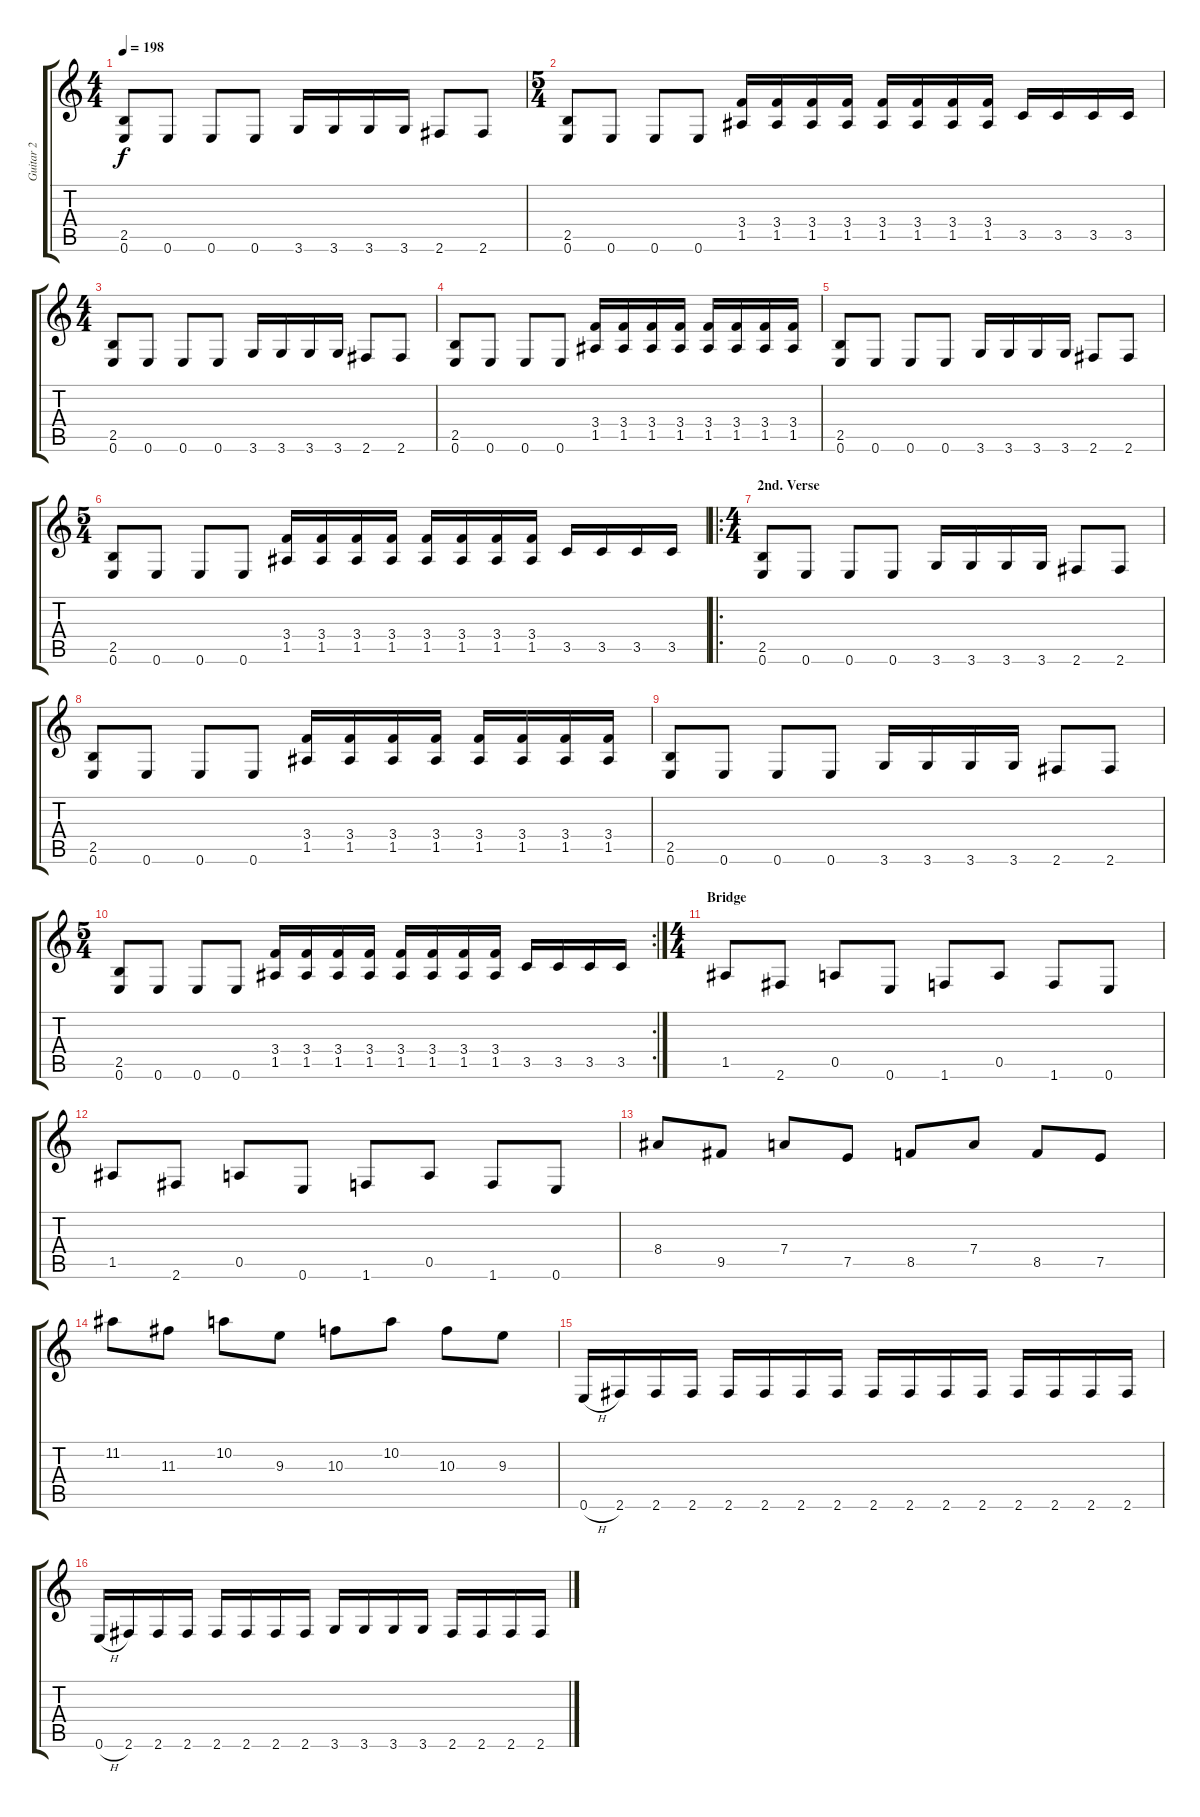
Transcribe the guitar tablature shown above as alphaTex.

\track ("Guitar 2" "Guitar 2") {instrument overdrivenguitar}
\staff {score tabs}
\tuning (E4 B3 G3 D3 A2 E2) {hide}
\ts (4 4)
\tempo 198
\clef g2
\ks c
(2.5 0.6).8{dy f} 0.6.8 0.6.8 0.6.8 3.6.16 3.6.16 3.6.16 3.6.16 2.6.8 2.6.8 |
\ts (5 4)
(2.5 0.6).8 0.6.8 0.6.8 0.6.8 (3.4 1.5).16 (3.4 1.5).16 (3.4 1.5).16 (3.4 1.5).16 (3.4 1.5).16 (3.4 1.5).16 (3.4 1.5).16 (3.4 1.5).16 3.5.16 3.5.16 3.5.16 3.5.16 |
\ts (4 4)
(2.5 0.6).8 0.6.8 0.6.8 0.6.8 3.6.16 3.6.16 3.6.16 3.6.16 2.6.8 2.6.8 |
(2.5 0.6).8 0.6.8 0.6.8 0.6.8 (3.4 1.5).16 (3.4 1.5).16 (3.4 1.5).16 (3.4 1.5).16 (3.4 1.5).16 (3.4 1.5).16 (3.4 1.5).16 (3.4 1.5).16 |
(2.5 0.6).8 0.6.8 0.6.8 0.6.8 3.6.16 3.6.16 3.6.16 3.6.16 2.6.8 2.6.8 |
\ts (5 4)
(2.5 0.6).8 0.6.8 0.6.8 0.6.8 (3.4 1.5).16 (3.4 1.5).16 (3.4 1.5).16 (3.4 1.5).16 (3.4 1.5).16 (3.4 1.5).16 (3.4 1.5).16 (3.4 1.5).16 3.5.16 3.5.16 3.5.16 3.5.16 |
\ro
\ts (4 4)
\section ("" "2nd. Verse")
(2.5 0.6).8 0.6.8 0.6.8 0.6.8 3.6.16 3.6.16 3.6.16 3.6.16 2.6.8 2.6.8 |
(2.5 0.6).8 0.6.8 0.6.8 0.6.8 (3.4 1.5).16 (3.4 1.5).16 (3.4 1.5).16 (3.4 1.5).16 (3.4 1.5).16 (3.4 1.5).16 (3.4 1.5).16 (3.4 1.5).16 |
(2.5 0.6).8 0.6.8 0.6.8 0.6.8 3.6.16 3.6.16 3.6.16 3.6.16 2.6.8 2.6.8 |
\rc 2
\ts (5 4)
(2.5 0.6).8 0.6.8 0.6.8 0.6.8 (3.4 1.5).16 (3.4 1.5).16 (3.4 1.5).16 (3.4 1.5).16 (3.4 1.5).16 (3.4 1.5).16 (3.4 1.5).16 (3.4 1.5).16 3.5.16 3.5.16 3.5.16 3.5.16 |
\ts (4 4)
\section ("" "Bridge")
1.5.8 2.6.8 0.5.8 0.6.8 1.6.8 0.5.8 1.6.8 0.6.8 |
1.5.8 2.6.8 0.5.8 0.6.8 1.6.8 0.5.8 1.6.8 0.6.8 |
8.4.8 9.5.8 7.4.8 7.5.8 8.5.8 7.4.8 8.5.8 7.5.8 |
11.2.8 11.3.8 10.2.8 9.3.8 10.3.8 10.2.8 10.3.8 9.3.8 |
0.6{h}.16 2.6.16 2.6.16 2.6.16 2.6.16 2.6.16 2.6.16 2.6.16 2.6.16 2.6.16 2.6.16 2.6.16 2.6.16 2.6.16 2.6.16 2.6.16 |
0.6{h}.16 2.6.16 2.6.16 2.6.16 2.6.16 2.6.16 2.6.16 2.6.16 3.6.16 3.6.16 3.6.16 3.6.16 2.6.16 2.6.16 2.6.16 2.6.16
